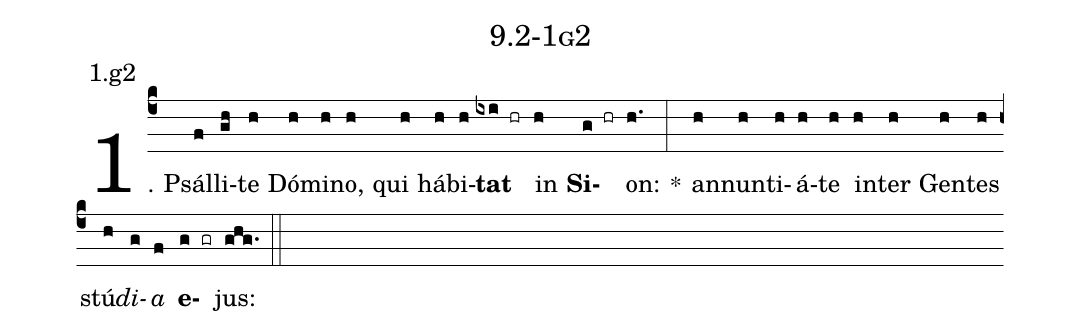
name: 9.2-1g2;
annotation: 1.g2;
%%
(c4)1. Psál(f)li(gh)te(h) Dó(h)mi(h)no,(h) qui(h) há(h)bi(h)<b>tat</b>(ixi hr) in(h) <b>Si</b>(g hr)on:(h.) *(:) an(h)nun(h)ti(h)á(h)te(h) in(h)ter(h) Gen(h)tes(h) stú(h)<i>di</i>(g)<i>a</i>(f) <b>e</b>(g gr)jus:(ghg.) (::)


%E(h) u(h) o(g) u(f) a(g) e.(ghg.) (::)
